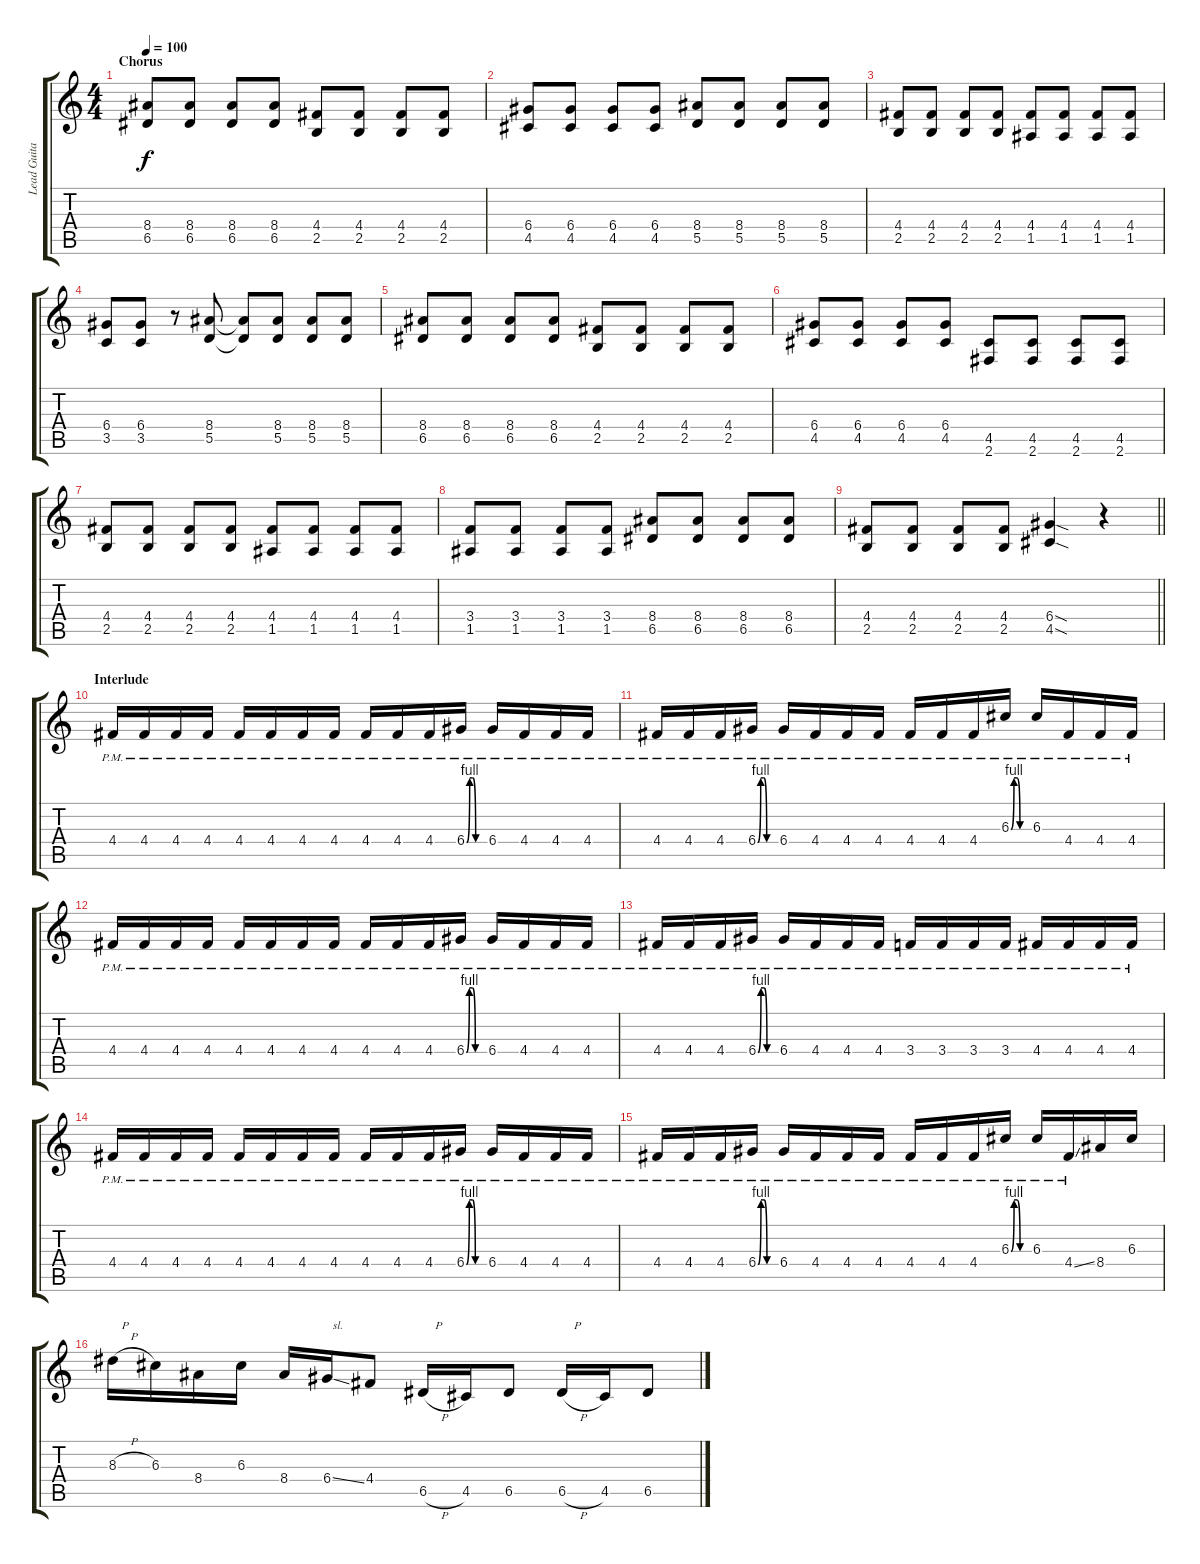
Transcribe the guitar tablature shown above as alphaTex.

\track ("Lead Guitar" "Lead Guita") {instrument overdrivenguitar}
\staff {score tabs}
\tuning (E4 B3 G3 D3 A2 E2) {hide}
\ts (4 4)
\section ("" "Chorus")
\tempo 100
\clef g2
\ks c
(8.4 6.5).8{dy f} (8.4 6.5).8 (8.4 6.5).8 (8.4 6.5).8 (4.4 2.5).8 (4.4 2.5).8 (4.4 2.5).8 (4.4 2.5).8 |
(6.4 4.5).8 (6.4 4.5).8 (6.4 4.5).8 (6.4 4.5).8 (8.4 5.5).8 (8.4 5.5).8 (8.4 5.5).8 (8.4 5.5).8 |
(4.4 2.5).8 (4.4 2.5).8 (4.4 2.5).8 (4.4 2.5).8 (4.4 1.5).8 (4.4 1.5).8 (4.4 1.5).8 (4.4 1.5).8 |
(6.4 3.5).8 (6.4 3.5).8 r.8 (8.4 5.5).8 (8.4{t} 5.5{t}).8 (8.4 5.5).8 (8.4 5.5).8 (8.4 5.5).8 |
(8.4 6.5).8 (8.4 6.5).8 (8.4 6.5).8 (8.4 6.5).8 (4.4 2.5).8 (4.4 2.5).8 (4.4 2.5).8 (4.4 2.5).8 |
(6.4 4.5).8 (6.4 4.5).8 (6.4 4.5).8 (6.4 4.5).8 (4.5 2.6).8 (4.5 2.6).8 (4.5 2.6).8 (4.5 2.6).8 |
(4.4 2.5).8 (4.4 2.5).8 (4.4 2.5).8 (4.4 2.5).8 (4.4 1.5).8 (4.4 1.5).8 (4.4 1.5).8 (4.4 1.5).8 |
(3.4 1.5).8 (3.4 1.5).8 (3.4 1.5).8 (3.4 1.5).8 (8.4 6.5).8 (8.4 6.5).8 (8.4 6.5).8 (8.4 6.5).8 |
\barLineRight lightlight
(4.4 2.5).8 (4.4 2.5).8 (4.4 2.5).8 (4.4 2.5).8 (6.4{sod} 4.5{sod}).4 r.4 |
\section ("" "Interlude")
4.4{pm}.16 4.4{pm}.16 4.4{pm}.16 4.4{pm}.16 4.4{pm}.16 4.4{pm}.16 4.4{pm}.16 4.4{pm}.16 4.4{pm}.16 4.4{pm}.16 4.4{pm}.16 6.4{be (custom 0 0 10 4 20 4 30 0 60 0) pm}.16 6.4{pm}.16 4.4{pm}.16 4.4{pm}.16 4.4{pm}.16 |
4.4{pm}.16 4.4{pm}.16 4.4{pm}.16 6.4{be (custom 0 0 10 4 20 4 30 0 60 0) pm}.16 6.4{pm}.16 4.4{pm}.16 4.4{pm}.16 4.4{pm}.16 4.4{pm}.16 4.4{pm}.16 4.4{pm}.16 6.3{be (custom 0 0 10 4 20 4 30 0 60 0) pm}.16 6.3{pm}.16 4.4{pm}.16 4.4{pm}.16 4.4{pm}.16 |
4.4{pm}.16 4.4{pm}.16 4.4{pm}.16 4.4{pm}.16 4.4{pm}.16 4.4{pm}.16 4.4{pm}.16 4.4{pm}.16 4.4{pm}.16 4.4{pm}.16 4.4{pm}.16 6.4{be (custom 0 0 10 4 20 4 30 0 60 0) pm}.16 6.4{pm}.16 4.4{pm}.16 4.4{pm}.16 4.4{pm}.16 |
4.4{pm}.16 4.4{pm}.16 4.4{pm}.16 6.4{be (custom 0 0 10 4 20 4 30 0 60 0) pm}.16 6.4{pm}.16 4.4{pm}.16 4.4{pm}.16 4.4{pm}.16 3.4{pm}.16 3.4{pm}.16 3.4{pm}.16 3.4{pm}.16 4.4{pm}.16 4.4{pm}.16 4.4{pm}.16 4.4{pm}.16 |
4.4{pm}.16 4.4{pm}.16 4.4{pm}.16 4.4{pm}.16 4.4{pm}.16 4.4{pm}.16 4.4{pm}.16 4.4{pm}.16 4.4{pm}.16 4.4{pm}.16 4.4{pm}.16 6.4{be (custom 0 0 10 4 20 4 30 0 60 0) pm}.16 6.4{pm}.16 4.4{pm}.16 4.4{pm}.16 4.4{pm}.16 |
4.4{pm}.16 4.4{pm}.16 4.4{pm}.16 6.4{be (custom 0 0 10 4 20 4 30 0 60 0) pm}.16 6.4{pm}.16 4.4{pm}.16 4.4{pm}.16 4.4{pm}.16 4.4{pm}.16 4.4{pm}.16 4.4{pm}.16 6.3{be (custom 0 0 10 4 20 4 30 0 60 0) pm}.16 6.3{pm}.16 4.4{ss pm}.16 8.4.16 6.3.16 |
8.3{h}.16{txt "   P"} 6.3.16 8.4.16 6.3.16 8.4.16 6.4{ss}.16{txt "  sl."} 4.4.8 6.5{h}.16{txt "    P"} 4.5.16 6.5.8 6.5{h}.16{txt "    P"} 4.5.16 6.5.8
